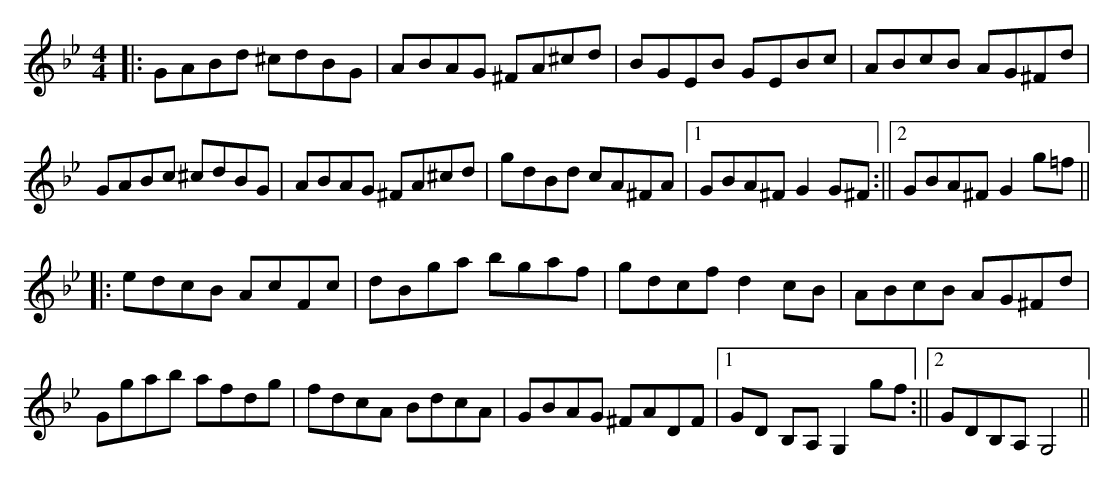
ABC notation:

X:1
M:4/4
K:Gmin
||:GABd ^cdBG|ABAG ^FA^cd|BGEB GEBc|ABcB AG^Fd|
GABc ^cdBG|ABAG ^FA^cd|gdBd cA^FA|1 GBA^F G2 G^F:||2GBA^F G2 g=f||
||:edcB AcFc|dBga bgaf|gdcf d2cB|ABcB AG^Fd|
Ggab afdg|fdcA BdcA|GBAG ^FADF|1 GD B,A, G,2 gf:||2GDB,A, G,4||
